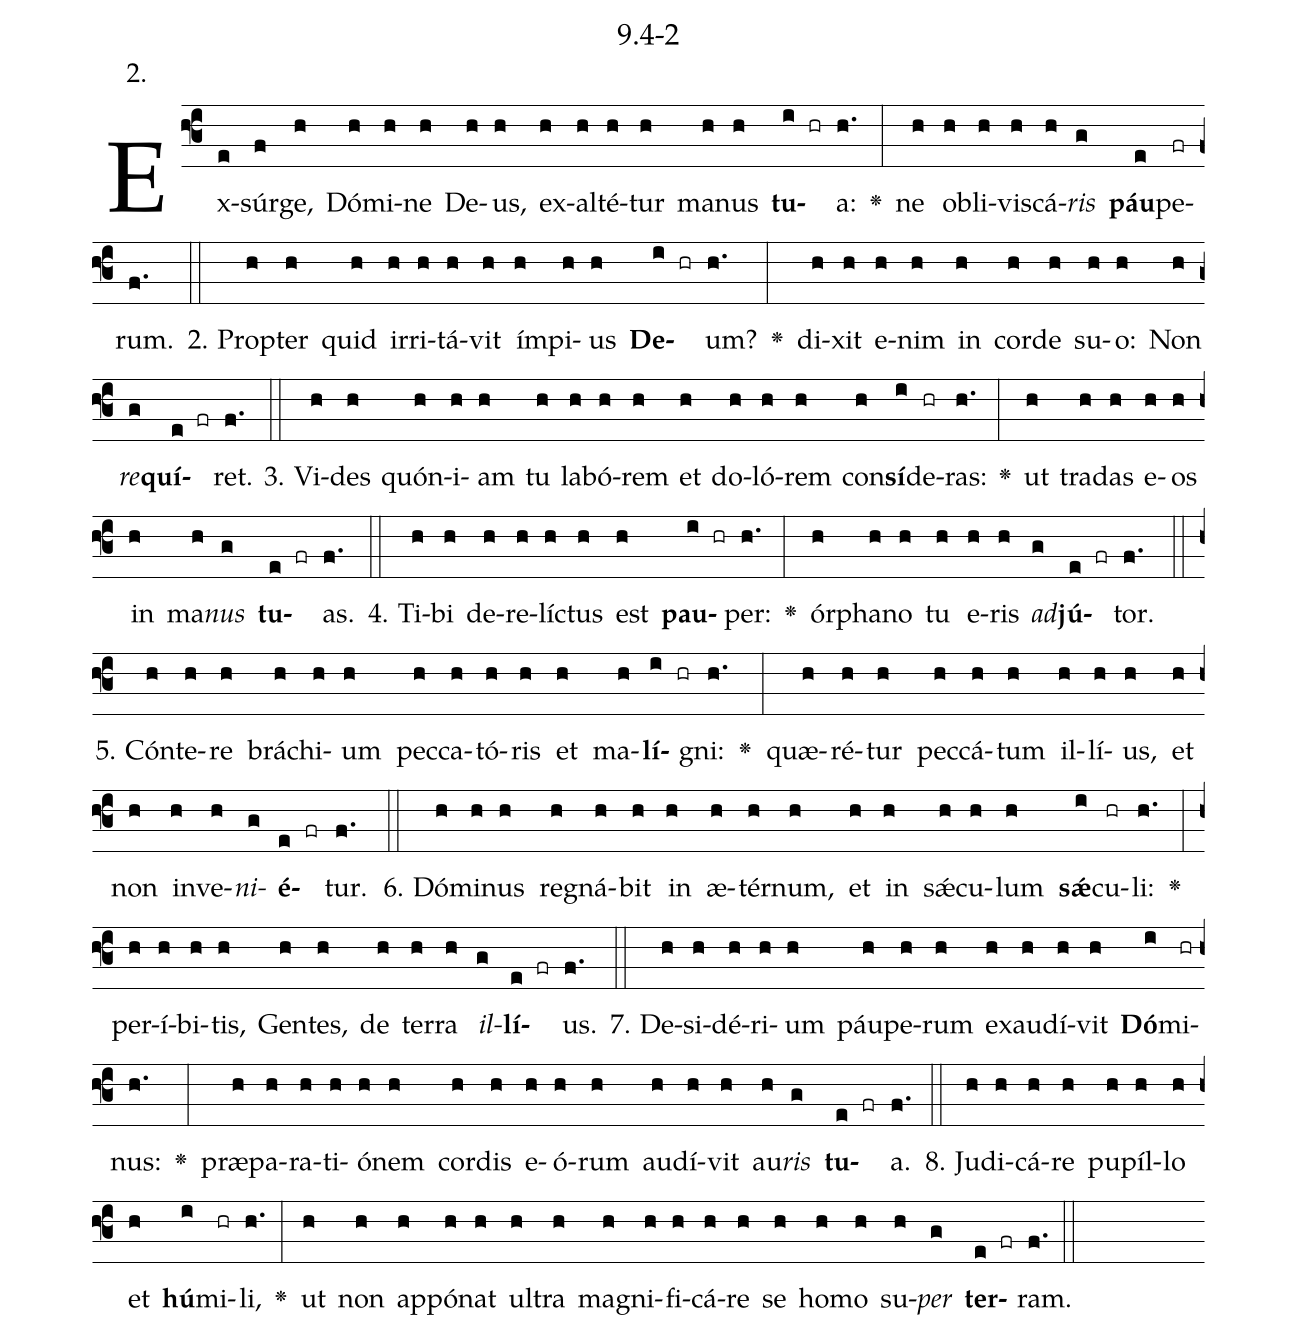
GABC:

name: 9.4-2;
annotation: 2.;
%%
(f3)Ex(e)súr(f)ge,(h) Dó(h)mi(h)ne(h) De(h)us,(h) ex(h)al(h)té(h)tur(h) ma(h)nus(h) <b>tu</b>(i hr)a:(h.) <v>\greheightstar</v>(:) ne(h) ob(h)li(h)vis(h)cá(h)<i>ris</i>(g) <b>páu</b>(e)pe(fr)rum.(f.) (::)
2. Prop(h)ter(h) quid(h) ir(h)ri(h)tá(h)vit(h) ím(h)pi(h)us(h) <b>De</b>(i hr)um?(h.) <v>\greheightstar</v>(:) di(h)xit(h) e(h)nim(h) in(h) cor(h)de(h) su(h)o:(h) Non(h) <i>re</i>(g)<b>quí</b>(e fr)ret.(f.) (::)
3. Vi(h)des(h) quón(h)i(h)am(h) tu(h) la(h)bó(h)rem(h) et(h) do(h)ló(h)rem(h) con(h)<b>sí</b>(i)de(hr)ras:(h.) <v>\greheightstar</v>(:) ut(h) tra(h)das(h) e(h)os(h) in(h) ma(h)<i>nus</i>(g) <b>tu</b>(e fr)as.(f.) (::)
4. Ti(h)bi(h) de(h)re(h)líc(h)tus(h) est(h) <b>pau</b>(i hr)per:(h.) <v>\greheightstar</v>(:) ór(h)pha(h)no(h) tu(h) e(h)ris(h) <i>ad</i>(g)<b>jú</b>(e fr)tor.(f.) (::)
5. Cón(h)te(h)re(h) brá(h)chi(h)um(h) pec(h)ca(h)tó(h)ris(h) et(h) ma(h)<b>lí</b>(i hr)gni:(h.) <v>\greheightstar</v>(:) quæ(h)ré(h)tur(h) pec(h)cá(h)tum(h) il(h)lí(h)us,(h) et(h) non(h) in(h)ve(h)<i>ni</i>(g)<b>é</b>(e fr)tur.(f.) (::)
6. Dó(h)mi(h)nus(h) re(h)gná(h)bit(h) in(h) æ(h)tér(h)num,(h) et(h) in(h) sǽ(h)cu(h)lum(h) <b>sǽ</b>(i)cu(hr)li:(h.) <v>\greheightstar</v>(:) per(h)í(h)bi(h)tis,(h) Gen(h)tes,(h) de(h) ter(h)ra(h) <i>il</i>(g)<b>lí</b>(e fr)us.(f.) (::)
7. De(h)si(h)dé(h)ri(h)um(h) páu(h)pe(h)rum(h) ex(h)au(h)dí(h)vit(h) <b>Dó</b>(i)mi(hr)nus:(h.) <v>\greheightstar</v>(:) præ(h)pa(h)ra(h)ti(h)ó(h)nem(h) cor(h)dis(h) e(h)ó(h)rum(h) au(h)dí(h)vit(h) au(h)<i>ris</i>(g) <b>tu</b>(e fr)a.(f.) (::)
8. Ju(h)di(h)cá(h)re(h) pu(h)píl(h)lo(h) et(h) <b>hú</b>(i)mi(hr)li,(h.) <v>\greheightstar</v>(:) ut(h) non(h) ap(h)pó(h)nat(h) ul(h)tra(h) ma(h)gni(h)fi(h)cá(h)re(h) se(h) ho(h)mo(h) su(h)<i>per</i>(g) <b>ter</b>(e fr)ram.(f.) (::)
